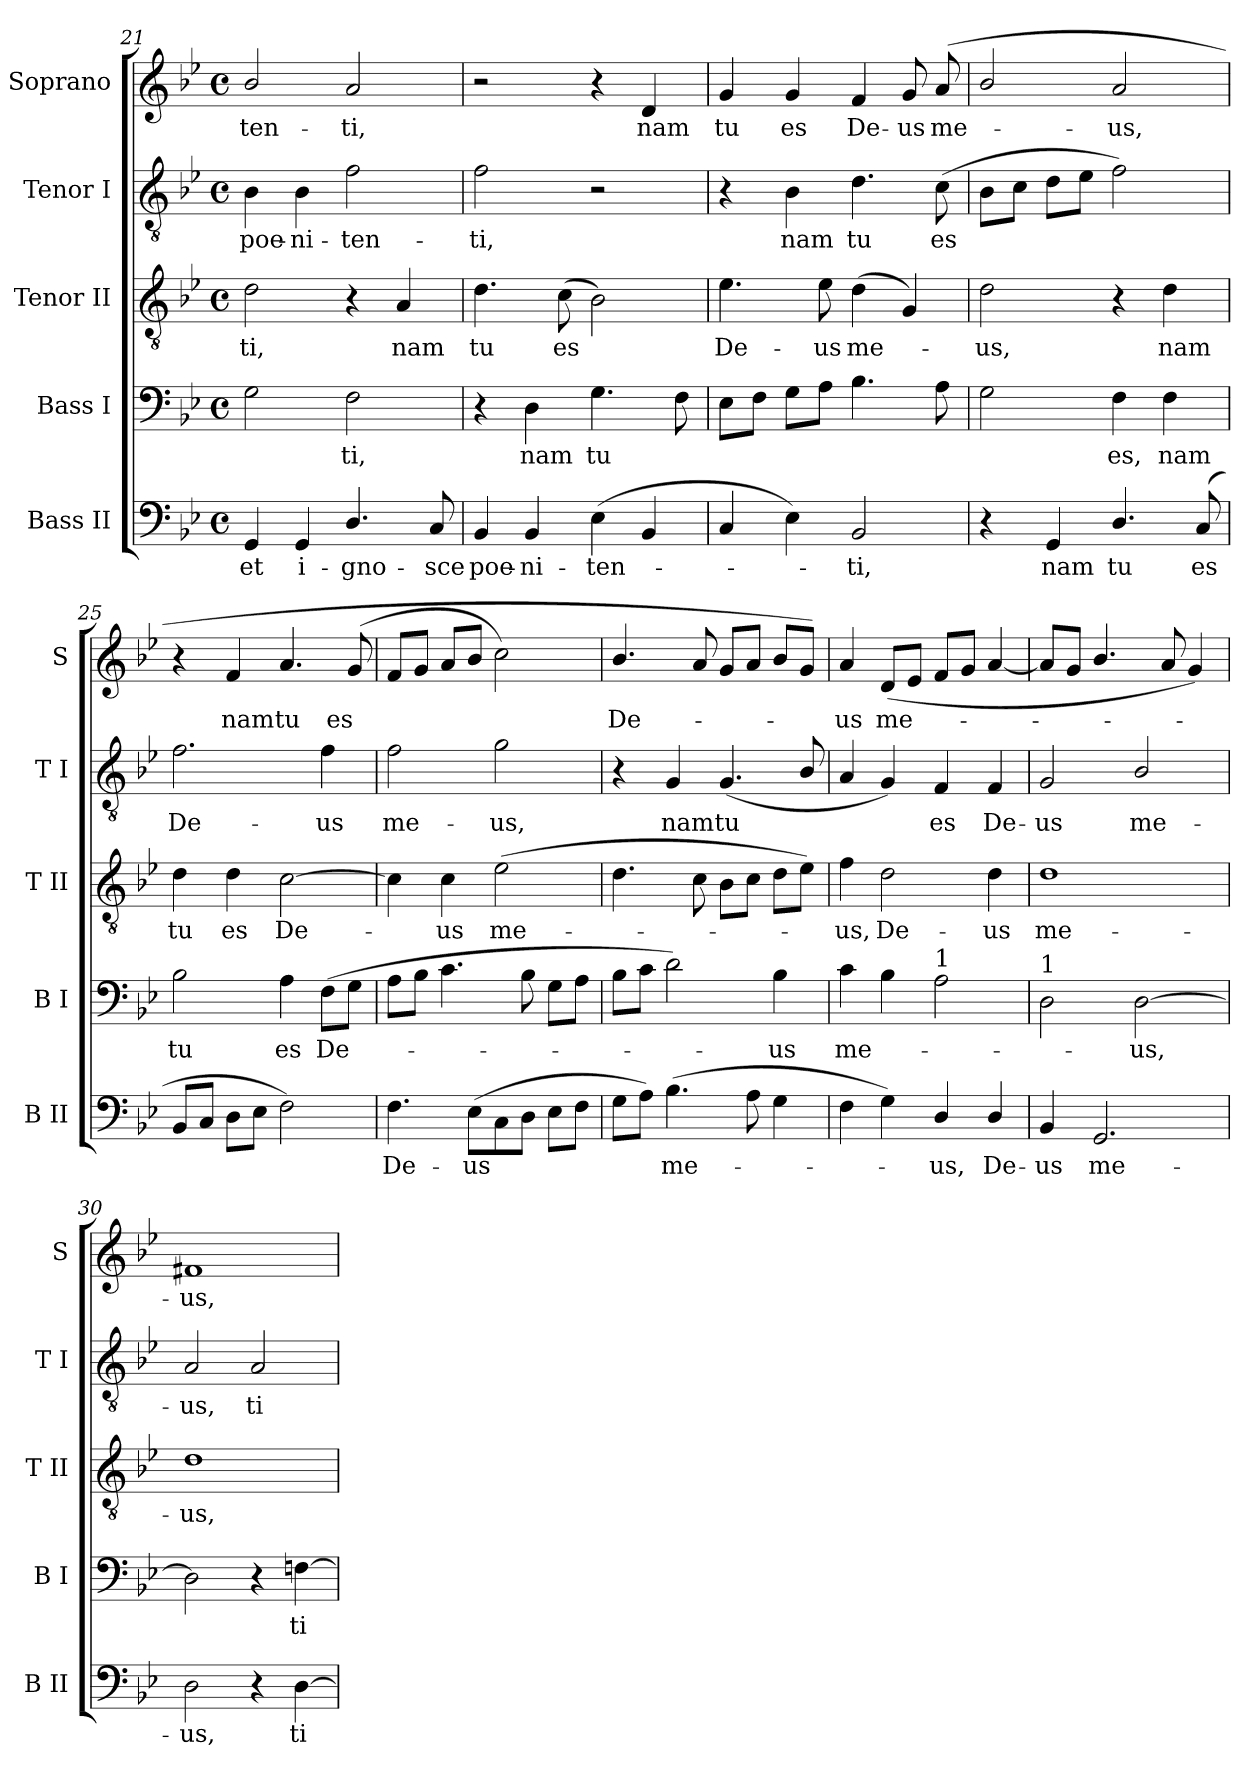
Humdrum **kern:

**kern	**text	**kern	**text	**kern	**text	**kern	**text	**kern	**text
*part5	*part5	*part4	*part4	*part3	*part3	*part2	*part2	*part1	*part1
*staff5	*staff5	*staff4	*staff4	*staff3	*staff3	*staff2	*staff2	*staff1	*staff1
*I"Bass II	*	*I"Bass I	*	*I"Tenor II	*	*I"Tenor I	*	*I"Soprano	*
*I'B II	*	*I'B I	*	*I'T II	*	*I'T I	*	*I'S	*
*clefF4	*	*clefF4	*	*clefGv2	*	*clefGv2	*	*clefG2	*
*k[b-e-]	*	*k[b-e-]	*	*k[b-e-]	*	*k[b-e-]	*	*k[b-e-]	*
*B-:	*	*B-:	*	*B-:	*	*B-:	*	*B-:	*
*M4/4	*	*M4/4	*	*M4/4	*	*M4/4	*	*M4/4	*
*met(c)	*	*met(c)	*	*met(c)	*	*met(c)	*	*met(c)	*
=21	=21	=21	=21	=21	=21	=21	=21	=21	=21
!	!LO:LY:b	!	!	!	!LO:LY:b	!	!LO:LY:b	!	!LO:LY:b
4GG/	et	2G\	.	2d\	ti,	4B-\	poe-	2b-/	ten-
!	!LO:LY:b	!	!	!	!	!	!LO:LY:b	!	!
4GG/	i-	.	.	.	.	4B-\	-ni-	.	.
!	!LO:LY:b	!	!LO:LY:b	!	!	!	!LO:LY:b	!	!LO:LY:b
4.D/	-gno-	2F\	ti,	4r	.	2f\	-ten-	2a/	-ti,
!	!	!	!	!	!LO:LY:b	!	!	!	!
.	.	.	.	4A/	nam	.	.	.	.
!	!LO:LY:b	!	!	!	!	!	!	!	!
8C/	-sce	.	.	.	.	.	.	.	.
=22	=22	=22	=22	=22	=22	=22	=22	=22	=22
!	!LO:LY:b	!	!	!	!LO:LY:b	!	!LO:LY:b	!	!
4BB-/	poe-	4r	.	4.d\	tu	2f\	-ti,	2r	.
!	!LO:LY:b	!	!LO:LY:b	!	!	!	!	!	!
4BB-/	-ni-	4D\	nam	.	.	.	.	.	.
!	!	!	!	!	!LO:LY:b	!	!	!	!
.	.	.	.	(>8c\	es	.	.	.	.
!	!LO:LY:b	!	!LO:LY:b	!	!	!	!	!	!
(>4E-\	-ten-	4.G\	tu	2B-\)	.	2r	.	4r	.
!	!	!	!	!	!	!	!	!	!LO:LY:b
4BB-/	.	.	.	.	.	.	.	4d/	nam
.	.	8F\	.	.	.	.	.	.	.
=23	=23	=23	=23	=23	=23	=23	=23	=23	=23
!	!	!	!	!	!LO:LY:b	!	!	!	!LO:LY:b
4C/	.	8E-\L	.	4.e-\	De-	4r	.	4g/	tu
.	.	8F\J	.	.	.	.	.	.	.
!	!	!	!	!	!	!	!LO:LY:b	!	!LO:LY:b
4E-\)	.	8G\L	.	.	.	4B-\	nam	4g/	es
!	!	!	!	!	!LO:LY:b	!	!	!	!
.	.	8A\J	.	8e-\	-us	.	.	.	.
!	!LO:LY:b	!	!	!	!LO:LY:b	!	!LO:LY:b	!	!LO:LY:b
2BB-/	ti,	4.B-\	.	(<4d\	me-	4.d\	tu	4f/	De-
!	!	!	!	!	!	!	!	!	!LO:LY:b
.	.	.	.	4G/)	.	.	.	8g/	-us
!	!	!	!	!	!	!	!LO:LY:b	!	!LO:LY:b
.	.	8A\	.	.	.	(>8c\	es	(<8a/	me-
!!LO:PB:g=z
=24	=24	=24	=24	=24	=24	=24	=24	=24	=24
!	!	!	!	!	!LO:LY:b	!	!	!	!
4r	.	2G\	.	2d\	us,	8B-\L	.	2b-/	.
.	.	.	.	.	.	8c\J	.	.	.
!	!LO:LY:b	!	!	!	!	!	!	!	!
4GG/	nam	.	.	.	.	8d\L	.	.	.
.	.	.	.	.	.	8e-\J	.	.	.
!	!LO:LY:b	!	!LO:LY:b	!	!	!	!	!	!LO:LY:b
4.D/	tu	4F\	es,	4r	.	2f\)	.	2a/	us,
!	!	!	!LO:LY:b	!	!LO:LY:b	!	!	!	!
.	.	4F\	nam	4d\	nam	.	.	.	.
!	!LO:LY:b	!	!	!	!	!	!	!	!
(>8C/	es	.	.	.	.	.	.	.	.
=25	=25	=25	=25	=25	=25	=25	=25	=25	=25
!	!	!	!LO:LY:b	!	!LO:LY:b	!	!LO:LY:b	!	!
8BB-/L	.	2B-\	tu	4d\	tu	2.f\	De-	4r	.
8C/J	.	.	.	.	.	.	.	.	.
!	!	!	!	!	!LO:LY:b	!	!	!	!LO:LY:b
8D\L	.	.	.	4d\	es	.	.	4f/	nam
8E-\J	.	.	.	.	.	.	.	.	.
!	!	!	!LO:LY:b	!	!LO:LY:b	!	!	!	!LO:LY:b
2F\)	.	4A\	es	[2c\	De-	.	.	4.a/	tu
!	!	!	!LO:LY:b	!	!	!	!LO:LY:b	!	!
.	.	(>8F\L	De-	.	.	4f\	-us	.	.
!	!	!	!	!	!	!	!	!	!LO:LY:b
.	.	8G\J	.	.	.	.	.	(<8g/	es
=26	=26	=26	=26	=26	=26	=26	=26	=26	=26
!	!LO:LY:b	!	!	!	!	!	!LO:LY:b	!	!
4.F\	De-	8A\L	.	4c\]	.	2f\	me-	8f/L	.
.	.	8B-\J	.	.	.	.	.	8g/J	.
!	!	!	!	!	!LO:LY:b	!	!	!	!
.	.	4.c\	.	4c\	us	.	.	8a/L	.
!	!LO:LY:b	!	!	!	!	!	!	!	!
(>8E-\L	-us	.	.	.	.	.	.	8b-/J	.
!	!	!	!	!	!LO:LY:b	!	!LO:LY:b	!	!
8C\	.	.	.	(>2e-\	me-	2g\	-us,	2cc\)	.
8D\J	.	8B-\	.	.	.	.	.	.	.
8E-\L	.	8G\L	.	.	.	.	.	.	.
8F\J	.	8A\J	.	.	.	.	.	.	.
=27	=27	=27	=27	=27	=27	=27	=27	=27	=27
!	!	!	!	!	!	!	!	!	!LO:LY:b
8G\L	.	8B-\L	.	4.d\	.	4r	.	4.b-/	De-
8A\J)	.	8c\J	.	.	.	.	.	.	.
!	!LO:LY:b	!	!	!	!	!	!LO:LY:b	!	!
(>4.B-\	me-	2d\)	.	.	.	4G/	nam	.	.
.	.	.	.	8c\	.	.	.	8a/	.
!	!	!	!	!	!	!	!LO:LY:b	!	!
.	.	.	.	8B-\L	.	(<4.G/	tu	8g/L	.
8A\	.	.	.	8c\J	.	.	.	8a/J	.
!	!	!	!LO:LY:b	!	!	!	!	!	!
4G\	.	4B-\	us	8d\L	.	.	.	8b-/L	.
.	.	.	.	8e-\J)	.	8B-/	.	8g/J)	.
=28	=28	=28	=28	=28	=28	=28	=28	=28	=28
!	!	!	!LO:LY:b	!	!LO:LY:b	!	!	!	!LO:LY:b
4F\	.	4c\	me-	4f\	us,	4A/	.	4a/	us
!	!	!	!	!	!LO:LY:b	!	!	!	!LO:LY:b
4G\)	.	4B-\	.	2d\	De-	4G/)	.	(<8d/L	me-
.	.	.	.	.	.	.	.	8e-/J	.
!	!	!LO:TX:a:t=1	!	!	!	!	!	!	!
!	!LO:LY:b	!	!	!	!	!	!LO:LY:b	!	!
4D/	us,	2A\	.	.	.	4F/	es	8f/L	.
.	.	.	.	.	.	.	.	8g/J	.
!	!LO:LY:b	!	!	!	!LO:LY:b	!	!LO:LY:b	!	!
4D/	De-	.	.	4d\	-us	4F/	De-	[4a/	.
!!LO:LB:g=z
=29	=29	=29	=29	=29	=29	=29	=29	=29	=29
!	!	!LO:TX:a:t=1	!	!	!	!	!	!	!
!	!LO:LY:b	!	!	!	!LO:LY:b	!	!LO:LY:b	!	!
4BB-/	-us	2D\	.	1d	me-	2G/	-us	8a/L]	.
.	.	.	.	.	.	.	.	8g/J	.
!	!LO:LY:b	!	!	!	!	!	!	!	!
2.GG/	me-	.	.	.	.	.	.	4.b-/	.
!	!	!	!LO:LY:b	!	!	!	!LO:LY:b	!	!
.	.	[2D\	us,	.	.	2B-/	me-	.	.
.	.	.	.	.	.	.	.	8a/	.
.	.	.	.	.	.	.	.	4g/)	.
=30	=30	=30	=30	=30	=30	=30	=30	=30	=30
!	!LO:LY:b	!	!	!	!LO:LY:b	!	!LO:LY:b	!	!LO:LY:b
2D\	-us,	2D\]	.	1d	-us,	2A/	-us,	1f#X	us,
!	!	!	!	!	!	!	!LO:LY:b	!	!
4r	.	4r	.	.	.	2A/	ti-	.	.
!	!LO:LY:b	!	!LO:LY:b	!	!	!	!	!	!
[4D\	ti-	[4Fn\	ti-	.	.	.	.	.	.
=	=	=	=	=	=	=	=	=	=
*-	*-	*-	*-	*-	*-	*-	*-	*-	*-
